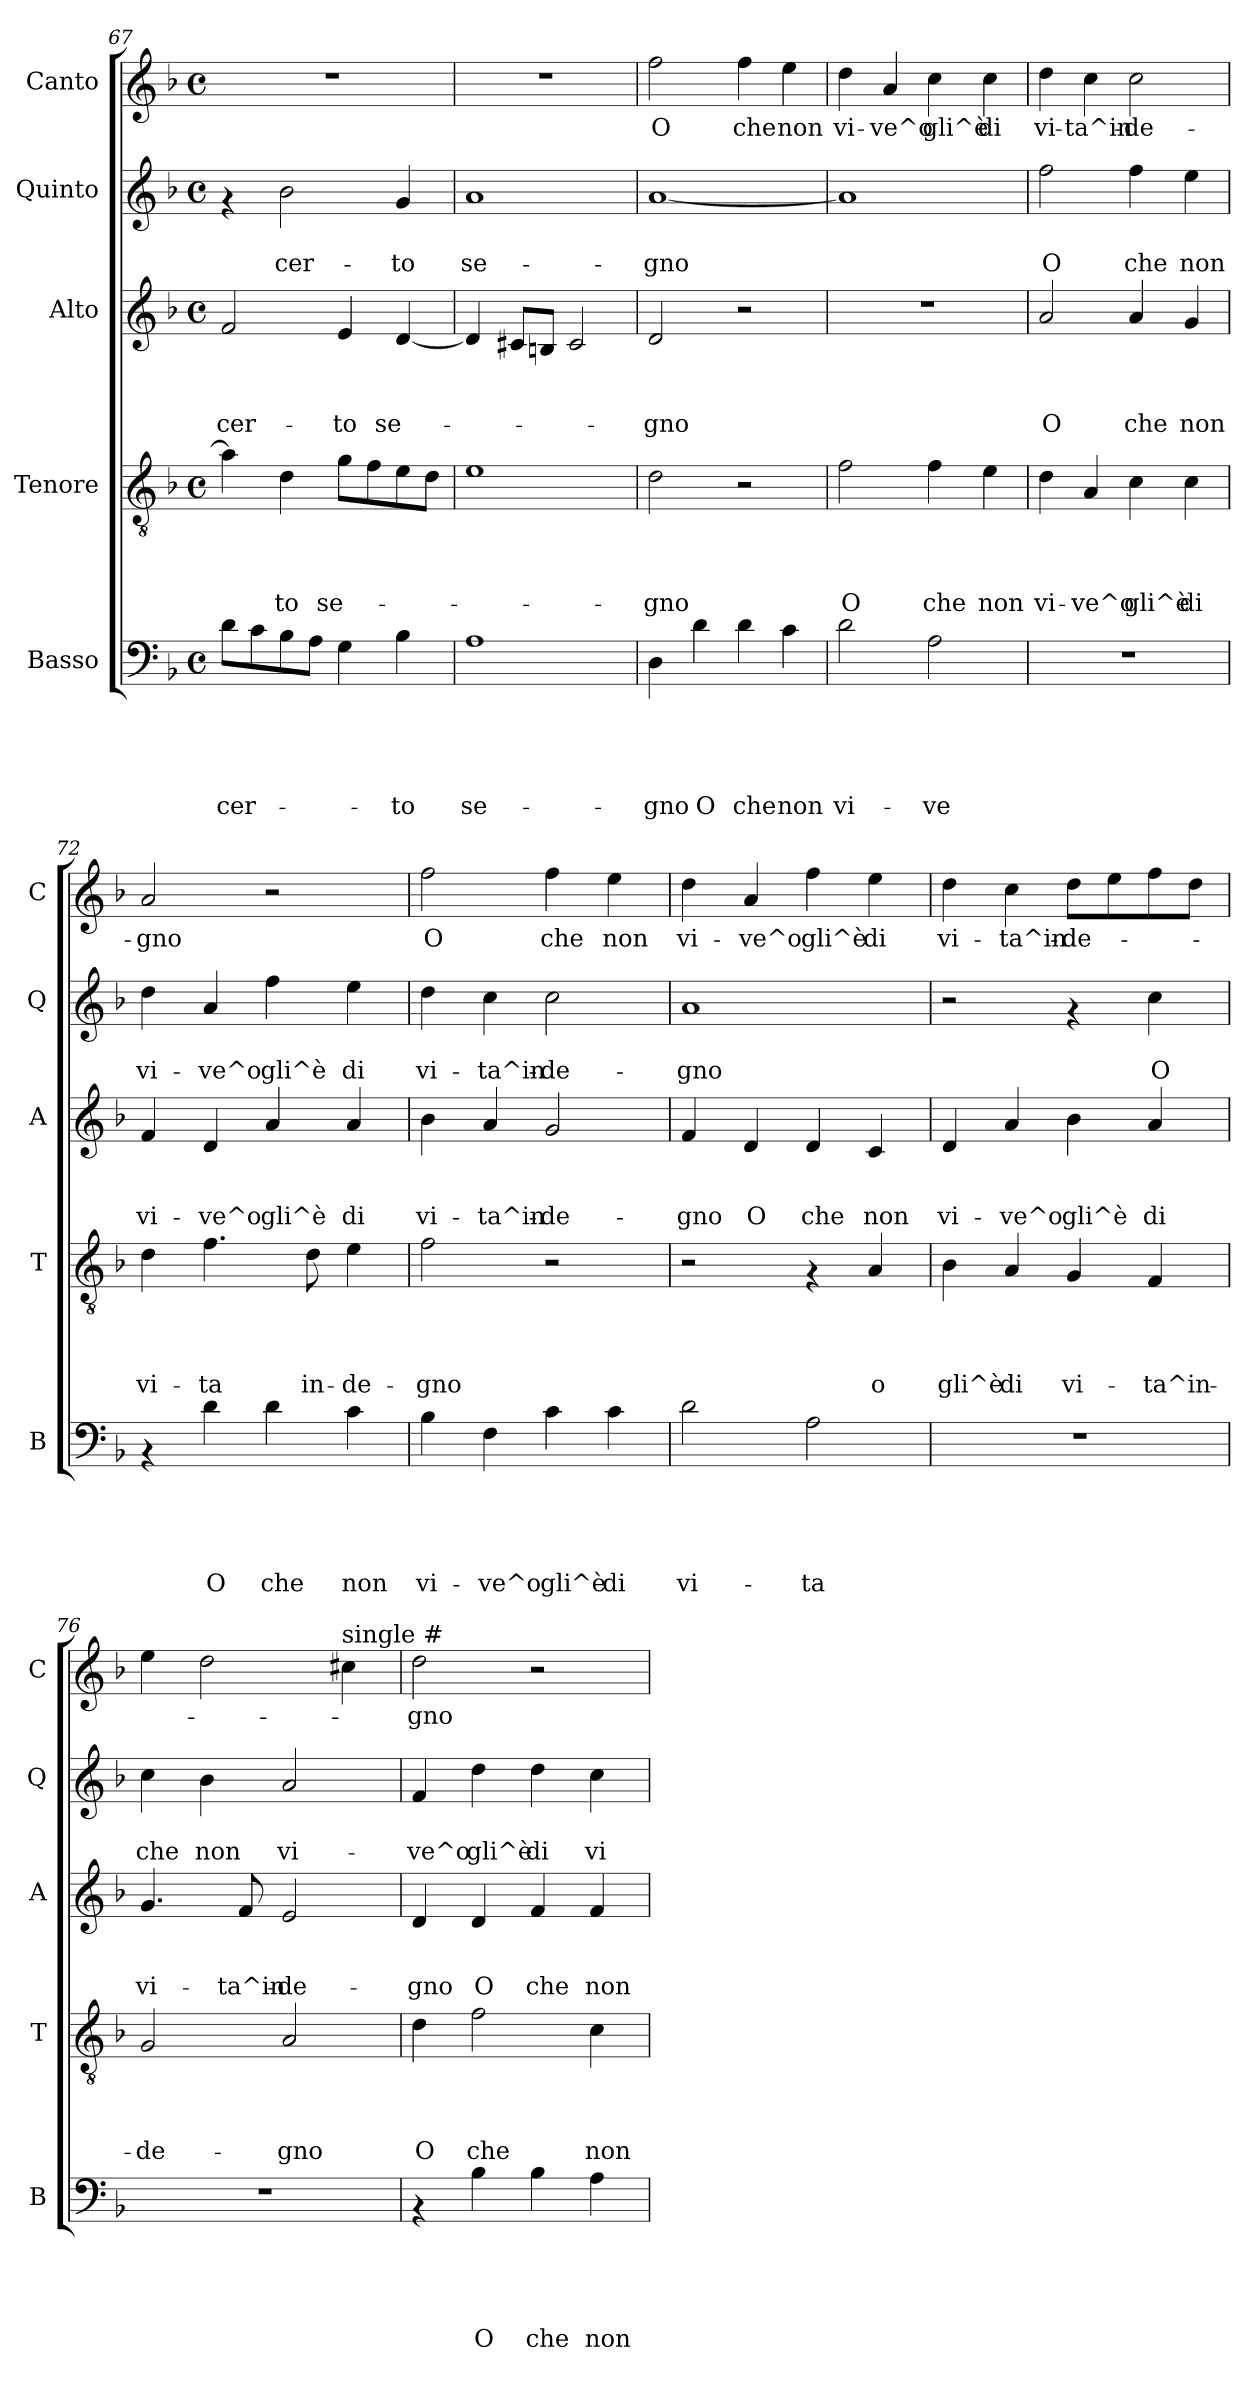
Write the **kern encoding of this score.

**kern	**text	**text	**text	**text	**text	**kern	**text	**text	**text	**text	**kern	**text	**text	**text	**kern	**text	**text	**kern	**text
*part5	*part5	*part5	*part5	*part5	*part5	*part4	*part4	*part4	*part4	*part4	*part3	*part3	*part3	*part3	*part2	*part2	*part2	*part1	*part1
*staff5	*staff5	*staff5	*staff5	*staff5	*staff5	*staff4	*staff4	*staff4	*staff4	*staff4	*staff3	*staff3	*staff3	*staff3	*staff2	*staff2	*staff2	*staff1	*staff1
*I"Basso	*	*	*	*	*	*I"Tenore	*	*	*	*	*I"Alto	*	*	*	*I"Quinto	*	*	*I"Canto	*
*I'B	*	*	*	*	*	*I'T	*	*	*	*	*I'A	*	*	*	*I'Q	*	*	*I'C	*
*clefF4	*	*	*	*	*	*clefGv2	*	*	*	*	*clefG2	*	*	*	*clefG2	*	*	*clefG2	*
*k[b-]	*	*	*	*	*	*k[b-]	*	*	*	*	*k[b-]	*	*	*	*k[b-]	*	*	*k[b-]	*
*F:	*	*	*	*	*	*F:	*	*	*	*	*F:	*	*	*	*F:	*	*	*F:	*
*M4/4	*	*	*	*	*	*M4/4	*	*	*	*	*M4/4	*	*	*	*M4/4	*	*	*M4/4	*
*met(c)	*	*	*	*	*	*met(c)	*	*	*	*	*met(c)	*	*	*	*met(c)	*	*	*met(c)	*
=67	=67	=67	=67	=67	=67	=67	=67	=67	=67	=67	=67	=67	=67	=67	=67	=67	=67	=67	=67
!	!	!	!	!	!LO:LY:b	!	!	!	!	!	!	!	!	!LO:LY:b	!	!	!	!	!
8d\L	.	.	.	.	cer-	4a\]	.	.	.	.	2f/	.	.	cer-	4rf	.	.	1r	.
8c\	.	.	.	.	.	.	.	.	.	.	.	.	.	.	.	.	.	.	.
!	!	!	!	!	!	!	!	!	!	!LO:LY:b	!	!	!	!	!	!	!LO:LY:b	!	!
8B-\	.	.	.	.	.	4d\	.	.	.	-to	.	.	.	.	2b-\	.	cer-	.	.
8A\J	.	.	.	.	.	.	.	.	.	.	.	.	.	.	.	.	.	.	.
!	!	!	!	!	!	!	!	!	!	!LO:LY:b	!	!	!	!LO:LY:b	!	!	!	!	!
4G\	.	.	.	.	.	8g\L	.	.	.	se-	4e/	.	.	-to	.	.	.	.	.
.	.	.	.	.	.	8f\	.	.	.	.	.	.	.	.	.	.	.	.	.
!	!	!	!	!	!LO:LY:b	!	!	!	!	!	!	!	!	!LO:LY:b	!	!	!LO:LY:b	!	!
4B-\	.	.	.	.	-to	8e\	.	.	.	.	[>4d/	.	.	se-	4g/	.	-to	.	.
.	.	.	.	.	.	8d\J	.	.	.	.	.	.	.	.	.	.	.	.	.
!!LO:PB:g=z
=68	=68	=68	=68	=68	=68	=68	=68	=68	=68	=68	=68	=68	=68	=68	=68	=68	=68	=68	=68
!	!	!	!	!	!LO:LY:b	!	!	!	!	!	!	!	!	!	!	!	!LO:LY:b	!	!
1A	.	.	.	.	se-	1e	.	.	.	.	4d/]	.	.	.	1a	.	se-	1r	.
.	.	.	.	.	.	.	.	.	.	.	8c#X/L	.	.	.	.	.	.	.	.
.	.	.	.	.	.	.	.	.	.	.	8Bni/J	.	.	.	.	.	.	.	.
.	.	.	.	.	.	.	.	.	.	.	2c#/	.	.	.	.	.	.	.	.
=69	=69	=69	=69	=69	=69	=69	=69	=69	=69	=69	=69	=69	=69	=69	=69	=69	=69	=69	=69
!	!	!	!	!	!LO:LY:b	!	!	!	!	!LO:LY:b	!	!	!	!LO:LY:b	!	!	!LO:LY:b	!	!LO:LY:b
4D\	.	.	.	.	-gno	2d\	.	.	.	-gno	2d/	.	.	-gno	[<1a	.	-gno	2ff\	O
!	!	!	!	!	!LO:LY:b	!	!	!	!	!	!	!	!	!	!	!	!	!	!
4d\	.	.	.	.	O	.	.	.	.	.	.	.	.	.	.	.	.	.	.
!	!	!	!	!	!LO:LY:b	!	!	!	!	!	!	!	!	!	!	!	!	!	!LO:LY:b
4d\	.	.	.	.	che	2r	.	.	.	.	2r	.	.	.	.	.	.	4ff\	che
!	!	!	!	!	!LO:LY:b	!	!	!	!	!	!	!	!	!	!	!	!	!	!LO:LY:b
4c\	.	.	.	.	non	.	.	.	.	.	.	.	.	.	.	.	.	4ee\	non
=70	=70	=70	=70	=70	=70	=70	=70	=70	=70	=70	=70	=70	=70	=70	=70	=70	=70	=70	=70
!	!	!	!	!	!LO:LY:b	!	!	!	!	!LO:LY:b	!	!	!	!	!	!	!	!	!LO:LY:b
2d\	.	.	.	.	vi-	2f\	.	.	.	O	1r	.	.	.	1a]	.	.	4dd\	vi-
!	!	!	!	!	!	!	!	!	!	!	!	!	!	!	!	!	!	!	!LO:LY:b
.	.	.	.	.	.	.	.	.	.	.	.	.	.	.	.	.	.	4a/	-ve^o
!	!	!	!	!	!LO:LY:b	!	!	!	!	!LO:LY:b	!	!	!	!	!	!	!	!	!LO:LY:b
2A\	.	.	.	.	-ve	4f\	.	.	.	che	.	.	.	.	.	.	.	4cc\	gli^è
!	!	!	!	!	!	!	!	!	!	!LO:LY:b	!	!	!	!	!	!	!	!	!LO:LY:b
.	.	.	.	.	.	4e\	.	.	.	non	.	.	.	.	.	.	.	4cc\	di
=71	=71	=71	=71	=71	=71	=71	=71	=71	=71	=71	=71	=71	=71	=71	=71	=71	=71	=71	=71
!	!	!	!	!	!	!	!	!	!	!LO:LY:b	!	!	!	!LO:LY:b	!	!	!LO:LY:b	!	!LO:LY:b
1r	.	.	.	.	.	4d\	.	.	.	vi-	2a/	.	.	O	2ff\	.	O	4dd\	vi-
!	!	!	!	!	!	!	!	!	!	!LO:LY:b	!	!	!	!	!	!	!	!	!LO:LY:b
.	.	.	.	.	.	4A/	.	.	.	-ve^o	.	.	.	.	.	.	.	4cc\	-ta^in-
!	!	!	!	!	!	!	!	!	!	!LO:LY:b	!	!	!	!LO:LY:b	!	!	!LO:LY:b	!	!LO:LY:b
.	.	.	.	.	.	4c\	.	.	.	gli^è	4a/	.	.	che	4ff\	.	che	2cc\	-de-
!	!	!	!	!	!	!	!	!	!	!LO:LY:b	!	!	!	!LO:LY:b	!	!	!LO:LY:b	!	!
.	.	.	.	.	.	4c\	.	.	.	di	4g/	.	.	non	4ee\	.	non	.	.
=72	=72	=72	=72	=72	=72	=72	=72	=72	=72	=72	=72	=72	=72	=72	=72	=72	=72	=72	=72
!	!	!	!	!	!	!	!	!	!	!LO:LY:b	!	!	!	!LO:LY:b	!	!	!LO:LY:b	!	!LO:LY:b
4rAA	.	.	.	.	.	4d\	.	.	.	vi-	4f/	.	.	vi-	4dd\	.	vi-	2a/	-gno
!	!	!	!	!	!LO:LY:b	!	!	!	!	!LO:LY:b	!	!	!	!LO:LY:b	!	!	!LO:LY:b	!	!
4d\	.	.	.	.	O	4.f\	.	.	.	-ta	4d/	.	.	-ve^o	4a/	.	-ve^o	.	.
!	!	!	!	!	!LO:LY:b	!	!	!	!	!	!	!	!	!LO:LY:b	!	!	!LO:LY:b	!	!
4d\	.	.	.	.	che	.	.	.	.	.	4a/	.	.	gli^è	4ff\	.	gli^è	2r	.
!	!	!	!	!	!	!	!	!	!	!LO:LY:b	!	!	!	!	!	!	!	!	!
.	.	.	.	.	.	8d\	.	.	.	in-	.	.	.	.	.	.	.	.	.
!	!	!	!	!	!LO:LY:b	!	!	!	!	!LO:LY:b	!	!	!	!LO:LY:b	!	!	!LO:LY:b	!	!
4c\	.	.	.	.	non	4e\	.	.	.	-de-	4a/	.	.	di	4ee\	.	di	.	.
!!LO:LB:g=z
=73	=73	=73	=73	=73	=73	=73	=73	=73	=73	=73	=73	=73	=73	=73	=73	=73	=73	=73	=73
!	!	!	!	!	!LO:LY:b	!	!	!	!	!LO:LY:b	!	!	!	!LO:LY:b	!	!	!LO:LY:b	!	!LO:LY:b
4B-\	.	.	.	.	vi-	2f\	.	.	.	-gno	4b-\	.	.	vi-	4dd\	.	vi-	2ff\	O
!	!	!	!	!	!LO:LY:b	!	!	!	!	!	!	!	!	!LO:LY:b	!	!	!LO:LY:b	!	!
4F\	.	.	.	.	-ve^o	.	.	.	.	.	4a/	.	.	-ta^in-	4cc\	.	-ta^in-	.	.
!	!	!	!	!	!LO:LY:b	!	!	!	!	!	!	!	!	!LO:LY:b	!	!	!LO:LY:b	!	!LO:LY:b
4c\	.	.	.	.	gli^è	2r	.	.	.	.	2g/	.	.	-de-	2cc\	.	-de-	4ff\	che
!	!	!	!	!	!LO:LY:b	!	!	!	!	!	!	!	!	!	!	!	!	!	!LO:LY:b
4c\	.	.	.	.	di	.	.	.	.	.	.	.	.	.	.	.	.	4ee\	non
=74	=74	=74	=74	=74	=74	=74	=74	=74	=74	=74	=74	=74	=74	=74	=74	=74	=74	=74	=74
!	!	!	!	!	!LO:LY:b	!	!	!	!	!	!	!	!	!LO:LY:b	!	!	!LO:LY:b	!	!LO:LY:b
2d\	.	.	.	.	vi-	2r	.	.	.	.	4f/	.	.	-gno	1a	.	-gno	4dd\	vi-
!	!	!	!	!	!	!	!	!	!	!	!	!	!	!LO:LY:b	!	!	!	!	!LO:LY:b
.	.	.	.	.	.	.	.	.	.	.	4d/	.	.	O	.	.	.	4a/	-ve^o
!	!	!	!	!	!LO:LY:b	!	!	!	!	!	!	!	!	!LO:LY:b	!	!	!	!	!LO:LY:b
2A\	.	.	.	.	-ta	4rF	.	.	.	.	4d/	.	.	che	.	.	.	4ff\	gli^è
!	!	!	!	!	!	!	!	!	!	!LO:LY:b	!	!	!	!LO:LY:b	!	!	!	!	!LO:LY:b
.	.	.	.	.	.	4A/	.	.	.	o	4c/	.	.	non	.	.	.	4ee\	di
=75	=75	=75	=75	=75	=75	=75	=75	=75	=75	=75	=75	=75	=75	=75	=75	=75	=75	=75	=75
!	!	!	!	!	!	!	!	!	!	!LO:LY:b	!	!	!	!LO:LY:b	!	!	!	!	!LO:LY:b
1r	.	.	.	.	.	4B-\	.	.	.	gli^è	4d/	.	.	vi-	2r	.	.	4dd\	vi-
!	!	!	!	!	!	!	!	!	!	!LO:LY:b	!	!	!	!LO:LY:b	!	!	!	!	!LO:LY:b
.	.	.	.	.	.	4A/	.	.	.	di	4a/	.	.	-ve^o	.	.	.	4cc\	-ta^in-
!	!	!	!	!	!	!	!	!	!	!LO:LY:b	!	!	!	!LO:LY:b	!	!	!	!	!LO:LY:b
.	.	.	.	.	.	4G/	.	.	.	vi-	4b-\	.	.	gli^è	4rf	.	.	8dd\L	-de-
.	.	.	.	.	.	.	.	.	.	.	.	.	.	.	.	.	.	8ee\	.
!	!	!	!	!	!	!	!	!	!	!LO:LY:b	!	!	!	!LO:LY:b	!	!	!LO:LY:b	!	!
.	.	.	.	.	.	4F/	.	.	.	-ta^in-	4a/	.	.	di	4cc\	.	O	8ff\	.
.	.	.	.	.	.	.	.	.	.	.	.	.	.	.	.	.	.	8dd\J	.
=76	=76	=76	=76	=76	=76	=76	=76	=76	=76	=76	=76	=76	=76	=76	=76	=76	=76	=76	=76
!	!	!	!	!	!	!	!	!	!	!LO:LY:b	!	!	!	!LO:LY:b	!	!	!LO:LY:b	!	!
1r	.	.	.	.	.	2G/	.	.	.	-de-	4.g/	.	.	vi-	4cc\	.	che	4ee\	.
!	!	!	!	!	!	!	!	!	!	!	!	!	!	!	!	!	!LO:LY:b	!	!
.	.	.	.	.	.	.	.	.	.	.	.	.	.	.	4b-\	.	non	2dd\	.
!	!	!	!	!	!	!	!	!	!	!	!	!	!	!LO:LY:b	!	!	!	!	!
.	.	.	.	.	.	.	.	.	.	.	8f/	.	.	-ta^in-	.	.	.	.	.
!	!	!	!	!	!	!	!	!	!	!LO:LY:b	!	!	!	!LO:LY:b	!	!	!LO:LY:b	!	!
.	.	.	.	.	.	2A/	.	.	.	-gno	2e/	.	.	-de-	2a/	.	vi-	.	.
!	!	!	!	!	!	!	!	!	!	!	!	!	!	!	!	!	!	!LO:TX:a:t=single #	!
.	.	.	.	.	.	.	.	.	.	.	.	.	.	.	.	.	.	4cc#\	.
!!LO:PB:g=z
=77	=77	=77	=77	=77	=77	=77	=77	=77	=77	=77	=77	=77	=77	=77	=77	=77	=77	=77	=77
!	!	!	!	!	!	!	!	!	!	!LO:LY:b	!	!	!	!LO:LY:b	!	!	!LO:LY:b	!	!LO:LY:b
4rAA	.	.	.	.	.	4d\	.	.	.	O	4d/	.	.	-gno	4f/	.	-ve^o	2dd\	-gno
!	!	!	!	!	!LO:LY:b	!	!	!	!	!LO:LY:b	!	!	!	!LO:LY:b	!	!	!LO:LY:b	!	!
4B-\	.	.	.	.	O	2f\	.	.	.	che	4d/	.	.	O	4dd\	.	gli^è	.	.
!	!	!	!	!	!LO:LY:b	!	!	!	!	!	!	!	!	!LO:LY:b	!	!	!LO:LY:b	!	!
4B-\	.	.	.	.	che	.	.	.	.	.	4f/	.	.	che	4dd\	.	di	2r	.
!	!	!	!	!	!LO:LY:b	!	!	!	!	!LO:LY:b	!	!	!	!LO:LY:b	!	!	!LO:LY:b	!	!
4A\	.	.	.	.	non	4c\	.	.	.	non	4f/	.	.	non	4cc\	.	vi-	.	.
=	=	=	=	=	=	=	=	=	=	=	=	=	=	=	=	=	=	=	=
*-	*-	*-	*-	*-	*-	*-	*-	*-	*-	*-	*-	*-	*-	*-	*-	*-	*-	*-	*-
